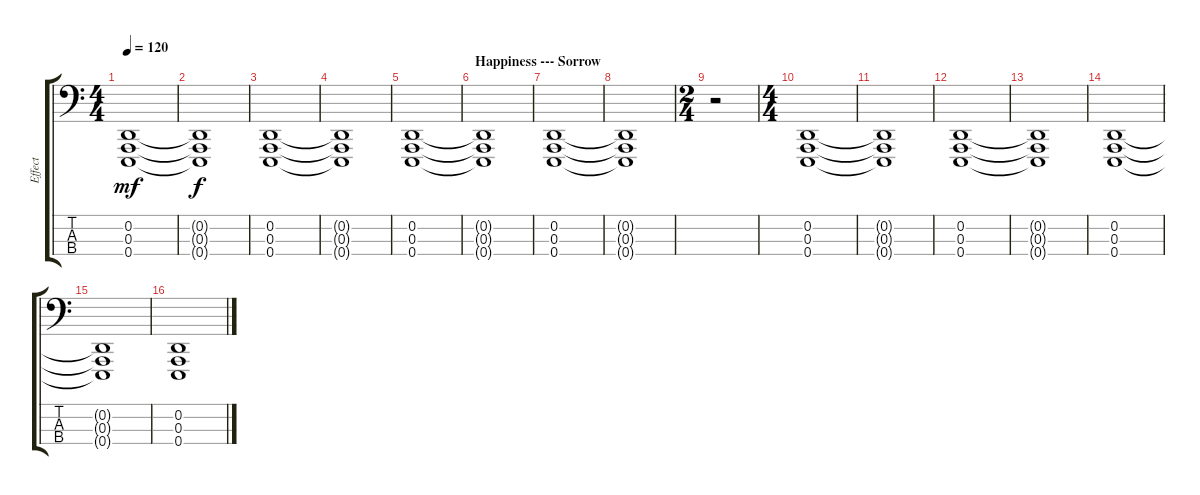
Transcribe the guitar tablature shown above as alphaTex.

\track ("Effect" "Effect") {instrument seashore}
\staff {score tabs}
\tuning (G2 D2 A1 E1) {hide}
\ts (4 4)
\tempo 120
\clef f4
\ks c
(0.2 0.3 0.4).1{dy mf} |
(0.2{t} 0.3{t} 0.4{t}).1{dy f} |
(0.2 0.3 0.4).1 |
(0.2{t} 0.3{t} 0.4{t}).1 |
(0.2 0.3 0.4).1 |
\section ("" "Happiness --- Sorrow")
(0.2{t} 0.3{t} 0.4{t}).1 |
(0.2 0.3 0.4).1{volume 8 balance 10} |
(0.2{t} 0.3{t} 0.4{t}).1 |
\ts (2 4)
r.2 |
\ts (4 4)
(0.2 0.3 0.4).1 |
(0.2{t} 0.3{t} 0.4{t}).1 |
(0.2 0.3 0.4).1 |
(0.2{t} 0.3{t} 0.4{t}).1 |
(0.2 0.3 0.4).1 |
(0.2{t} 0.3{t} 0.4{t}).1 |
(0.2 0.3 0.4).1
